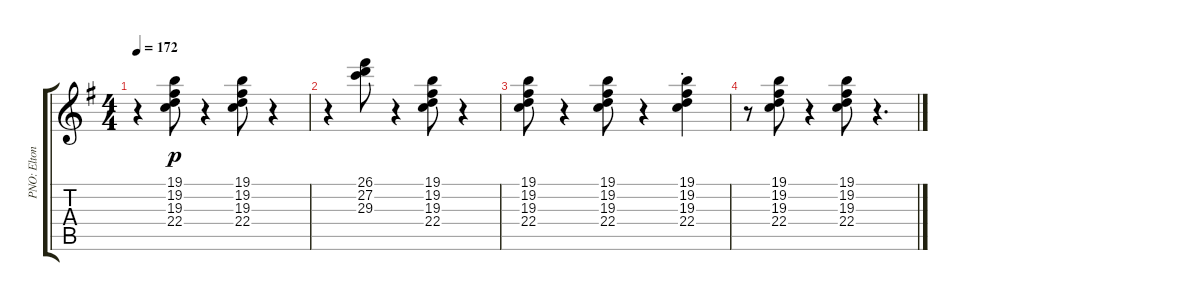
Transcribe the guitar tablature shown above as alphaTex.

\track ("PNO: Elton John(RH)" "PNO: Elton") {instrument electricgrandpiano}
\staff {score tabs}
\tuning (E4 B3 G3 D3 A2 E2) {hide}
\ts (4 4)
\tempo 172
\clef g2
\ks g
r.4{dy mp} (19.1 19.2 19.3 22.4).8{dy p} r.4 (19.1 19.2 19.3 22.4).8 r.4 |
r.4 (26.1 27.2 29.3).8 r.4 (19.1 19.2 19.3 22.4).8 r.4 |
(19.1 19.2 19.3 22.4).8 r.4 (19.1 19.2 19.3 22.4).8 r.4 (19.1{st} 19.2{st} 19.3{st} 22.4{st}).4 |
r.8 (19.1 19.2 19.3 22.4).8 r.4 (19.1 19.2 19.3 22.4).8 r.4{d}
